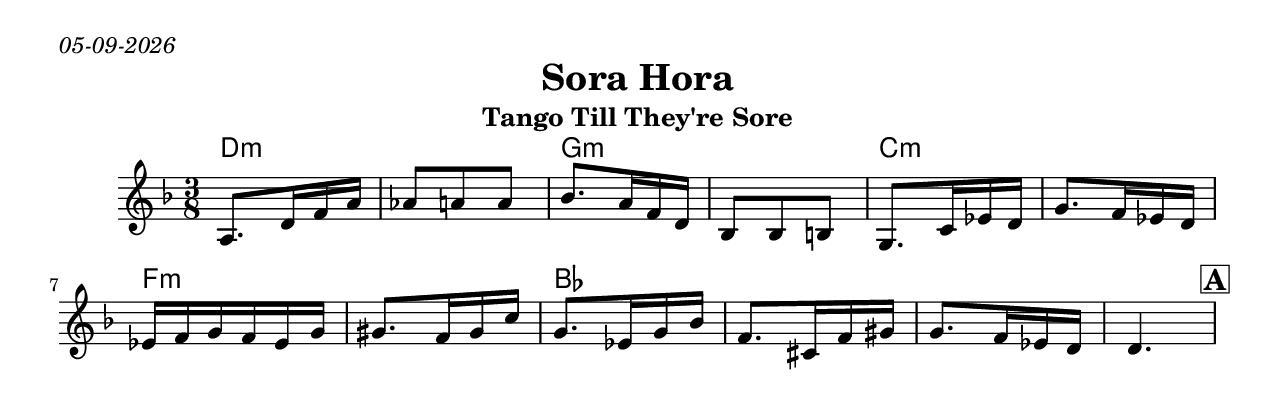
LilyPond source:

\version "2.24.0"
\include "english.ly"
%\pointAndClickOff
\paper{
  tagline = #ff
  print-all-headers = ##t
  #(set-paper-size "letter")
}
date = #(strftime "%d-%m-%Y" (localtime (current-time)))

\markup{ \italic{ \date }  }

%\markup{ Got something to say? }

global = {
  \clef treble
  \key d \minor
  \time 3/8
  \set Score.rehearsalMarkFormatter = #format-mark-box-alphabet
}

%#################################### Melody ########################
start = {
  a8. d16 f a
  af8  a a
  bf8. a16  f d
  bf8 bf b
  %bf4 g8
  g8. c16 ef d|
  g8. f16 ef d
  ef16 f g f ef g
  gs8. f16 gs c
  g8. ef16 g bf
  f8. cs16 f gs
  g8. f16 ef d
  d4.
  %gs8 f c'


}

melody = \relative c' {
  \global
  %\partial 4 g4    %lead in notes

   \start



 \break
  \repeat volta 2{
    \mark \default
  }



}
%################################# Lyrics #####################
%{
\addlyrics{ \set stanza = #"1. "
  Spielt mir nokh a ho  -- ra!
  Hent -- lach drey -- zikh oyfn grus
  Di yung -- er men -- shn gey en dread
  Di Ku -- ban -- er faln oyf di fus
  Zey fo -- rn langs di payp -- layn
  Tangoen biz zey ken nit mer,
  Zey  legt zey -- e  -- re cho -- lem  -- es,
  zey li -- gn bay der tir

  Loz mich fa -- lozn fun fen -- ster a -- roys,
  Mit kon -- fe -- ti in di hor,

  Gib mir drey gute karten
  Oyf a dekn bay di tir.
  Ich vel dir zogen a sod in oyer
  Ober (ikh)lign vegn mayn fargangenen
  Shick mich aroys tsum shlof
  oyf eyshik, far mir

}
%}
%################################# Chords #######################
harmonies = \chordmode {
  d8*6:m
  g8*6:m
  c8*6:m
  f8*6:m
  bf8*6

}

\score {
  % transpose score below
  %\transpose c d
  <<
    \new ChordNames {
      \set chordChanges = ##f
      \harmonies
    }
    \new Staff   \melody
  >>
  \header{
    title= "Sora Hora"
    subtitle="Tango Till They're Sore"
    composer= ""

    instrument =""
    arranger= ""
  }
  \midi{\tempo 4 = 120}
  \layout{indent = 1.0\cm}
}
%{
% more verses:
\markup{}
\markup {
  \font-size #2
  \fill-line {
    \hspace #0.1 % distance from left margin
    \column {
      \line { "1."
\column {
 ""
}
      }
      \hspace #0.2 % vertical distance between verses
      \line { "2."
\column {
""
}
      }
    }
    \hspace #0.1  % horiz. distance between columns
    \column {
      \line { "3."
\column {
 ""
}
      }
      \hspace #0.2 % distance between verses
      \line { "4."
\column {
""
}
      }
    }
    \hspace #0.1 % distance to right margin
  }
}

%}